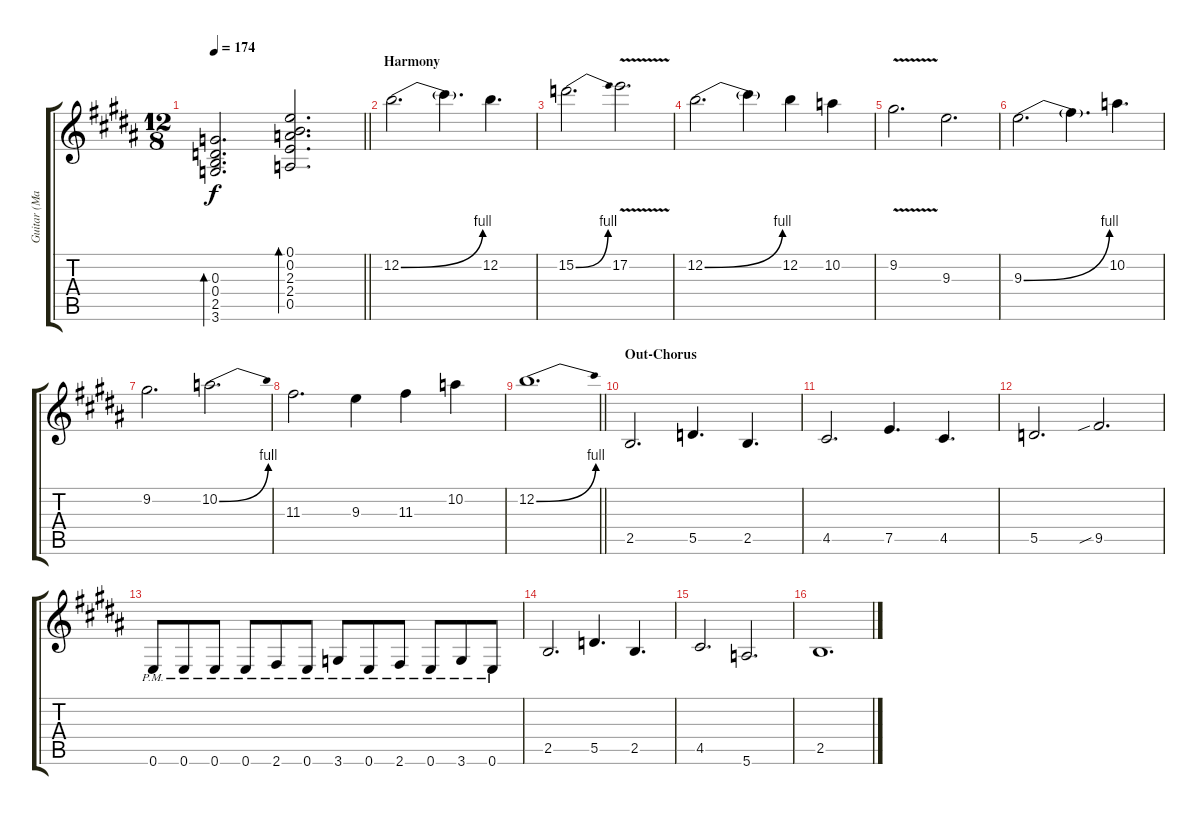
\track ("Guitar (Mavrin)" "Guitar (Ma") {instrument distortionguitar}
\staff {score tabs}
\tuning (E4 B3 G3 D3 A2 E2) {hide}
\ts (12 8)
\tempo 174
\clef g2
\barLineRight lightlight
\ks b
(0.3 0.4 2.5 3.6).2{d bd 240 dy f} (0.1 0.2 2.3 2.4 0.5).2{d bd 120} |
\section ("" "Harmony")
12.2{be (bend 0 0 60 4)}.2{d instrument distortionguitar} 12.2{t}.4{d} 12.2.4{d} |
15.2{be (bend 0 0 60 4)}.2{d} 17.2{v}.2{d} |
12.2{be (bend 0 0 60 4)}.2{d} 12.2{t}.4 12.2.4 10.2.4 |
9.2{v}.2{d} 9.3.2{d} |
9.3{be (bend 0 0 60 4)}.2{d} 9.3{t}.4{d} 10.2.4{d} |
9.2.2{d} 10.2{be (bend 0 0 60 4)}.2{d} |
11.3.2{d} 9.3.4 11.3.4 10.2.4 |
\barLineRight lightlight
12.2{be (bend 0 0 60 4)}.1{d} |
\section ("" "Out-Chorus")
2.5.2{d} 5.5.4{d} 2.5.4{d} |
4.5.2{d} 7.5.4{d} 4.5.4{d} |
5.5.2{d} 9.5{sib}.2{d} |
0.6{pm}.8 0.6{pm}.8 0.6{pm}.8 0.6{pm}.8 2.6{pm}.8 0.6{pm}.8 3.6{pm}.8 0.6{pm}.8 2.6{pm}.8 0.6{pm}.8 3.6{pm}.8 0.6{pm}.8 |
2.5.2{d} 5.5.4{d} 2.5.4{d} |
4.5.2{d} 5.6.2{d} |
2.5.1{d}
